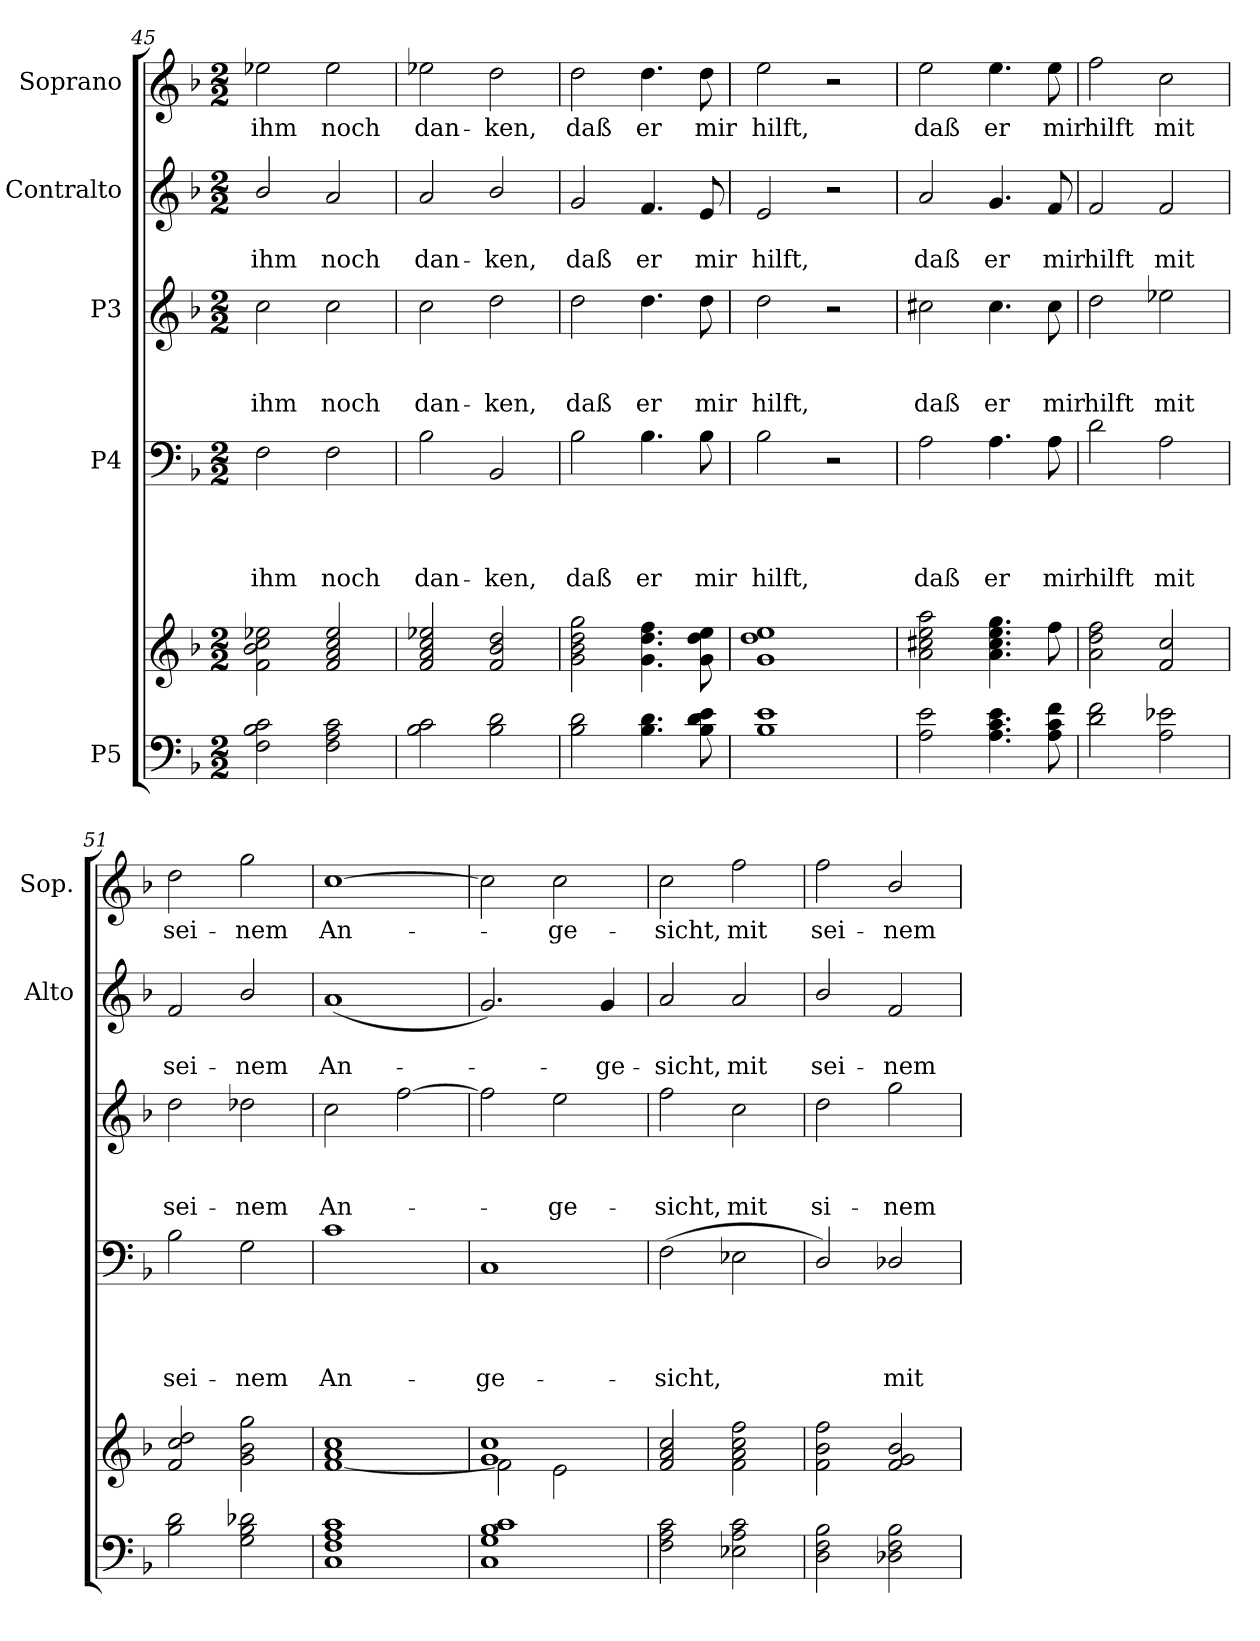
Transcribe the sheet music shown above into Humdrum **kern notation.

**kern	**kern	**kern	**text	**text	**text	**text	**kern	**text	**text	**text	**kern	**text	**text	**kern	**text
*part5	*part5	*part4	*part4	*part4	*part4	*part4	*part3	*part3	*part3	*part3	*part2	*part2	*part2	*part1	*part1
*staff6	*staff5	*staff4	*staff4	*staff4	*staff4	*staff4	*staff3	*staff3	*staff3	*staff3	*staff2	*staff2	*staff2	*staff1	*staff1
*I"P5	*	*I"P4	*	*	*	*	*I"P3	*	*	*	*I"Contralto	*	*	*I"Soprano	*
*	*	*	*	*	*	*	*	*	*	*	*I'Alto	*	*	*I'Sop.	*
*clefF4	*clefG2	*clefF4	*	*	*	*	*clefG2	*	*	*	*clefG2	*	*	*clefG2	*
*	*	*	*	*	*	*	*ITrd7c12	*	*	*	*	*	*	*	*
*k[b-]	*k[b-]	*k[b-]	*	*	*	*	*k[b-]	*	*	*	*k[b-]	*	*	*k[b-]	*
*F:	*F:	*F:	*	*	*	*	*F:	*	*	*	*F:	*	*	*F:	*
*M2/2	*M2/2	*M2/2	*	*	*	*	*M2/2	*	*	*	*M2/2	*	*	*M2/2	*
=45	=45	=45	=45	=45	=45	=45	=45	=45	=45	=45	=45	=45	=45	=45	=45
*^	*^	*	*	*	*	*	*	*	*	*	*	*	*	*	*
!	!	!	!	!	!	!	!	!LO:LY:b	!	!	!	!LO:LY:b	!	!	!LO:LY:b	!	!LO:LY:b
2F\ 2B-\ 2c\	1ryy	1ryy	2f\ 2b-\ 2cc\ 2ee-X\	2F\	.	.	.	ihm	2c\	.	.	ihm	2b-/	.	ihm	2ee-X\	ihm
!	!	!	!	!	!	!	!	!LO:LY:b	!	!	!	!LO:LY:b	!	!	!LO:LY:b	!	!LO:LY:b
2F\ 2A\ 2c\	.	.	2f/ 2a/ 2cc/ 2ee-/	2F\	.	.	.	noch	2c\	.	.	noch	2a/	.	noch	2ee-\	noch
=46	=46	=46	=46	=46	=46	=46	=46	=46	=46	=46	=46	=46	=46	=46	=46	=46	=46
!	!	!	!	!	!	!	!	!LO:LY:b	!	!	!	!LO:LY:b	!	!	!LO:LY:b	!	!LO:LY:b
2B-\ 2c\	1ryy	1ryy	2f/ 2a/ 2cc/ 2ee-X/	2B-\	.	.	.	dan-	2c\	.	.	dan-	2a/	.	dan-	2ee-X\	dan-
!	!	!	!	!	!	!	!	!LO:LY:b	!	!	!	!LO:LY:b	!	!	!LO:LY:b	!	!LO:LY:b
2B-\ 2d\	.	.	2f/ 2b-/ 2dd/	2BB-/	.	.	.	-ken,	2d\	.	.	-ken,	2b-/	.	-ken,	2dd\	-ken,
=47	=47	=47	=47	=47	=47	=47	=47	=47	=47	=47	=47	=47	=47	=47	=47	=47	=47
!	!	!	!	!	!	!	!	!LO:LY:b	!	!	!	!LO:LY:b	!	!	!LO:LY:b	!	!LO:LY:b
2B-\ 2d\	1ryy	1ryy	2g\ 2b-\ 2dd\ 2gg\	2B-\	.	.	.	daß	2d\	.	.	daß	2g/	.	daß	2dd\	daß
!	!	!	!	!	!	!	!	!LO:LY:b	!	!	!	!LO:LY:b	!	!	!LO:LY:b	!	!LO:LY:b
4.B-\ 4.d\	.	.	4.g\ 4.dd\ 4.ff\	4.B-\	.	.	.	er	4.d\	.	.	er	4.f/	.	er	4.dd\	er
!	!	!	!	!	!	!	!	!LO:LY:b	!	!	!	!LO:LY:b	!	!	!LO:LY:b	!	!LO:LY:b
8B-\ 8d\ 8e\	.	.	8g\ 8dd\ 8ee\	8B-\	.	.	.	mir	8d\	.	.	mir	8e/	.	mir	8dd\	mir
=48	=48	=48	=48	=48	=48	=48	=48	=48	=48	=48	=48	=48	=48	=48	=48	=48	=48
!	!	!	!	!	!	!	!	!LO:LY:b	!	!	!	!LO:LY:b	!	!	!LO:LY:b	!	!LO:LY:b
1B- 1e	1ryy	1ryy	1g 1dd 1ee	2B-\	.	.	.	hilft,	2d\	.	.	hilft,	2e/	.	hilft,	2ee\	hilft,
.	.	.	.	2r	.	.	.	.	2r	.	.	.	2r	.	.	2r	.
=49	=49	=49	=49	=49	=49	=49	=49	=49	=49	=49	=49	=49	=49	=49	=49	=49	=49
!	!	!	!	!	!	!	!	!LO:LY:b	!	!	!	!LO:LY:b	!	!	!LO:LY:b	!	!LO:LY:b
2A\ 2e\	1ryy	1ryy	2a\ 2cc#X\ 2ee\ 2aa\	2A\	.	.	.	daß	2c#X\	.	.	daß	2a/	.	daß	2ee\	daß
!	!	!	!	!	!	!	!	!LO:LY:b	!	!	!	!LO:LY:b	!	!	!LO:LY:b	!	!LO:LY:b
4.A\ 4.c\ 4.e\	.	.	4.a\ 4.cc#\ 4.ee\ 4.gg\	4.A\	.	.	.	er	4.c#\	.	.	er	4.g/	.	er	4.ee\	er
!	!	!	!	!	!	!	!	!LO:LY:b	!	!	!	!LO:LY:b	!	!	!LO:LY:b	!	!LO:LY:b
8A\ 8c\ 8f\	.	.	8ff\	8A\	.	.	.	mir	8c#\	.	.	mir	8f/	.	mir	8ee\	mir
=50	=50	=50	=50	=50	=50	=50	=50	=50	=50	=50	=50	=50	=50	=50	=50	=50	=50
!	!	!	!	!	!	!	!	!LO:LY:b	!	!	!	!LO:LY:b	!	!	!LO:LY:b	!	!LO:LY:b
2d\ 2f\	1ryy	1ryy	2a\ 2dd\ 2ff\	2d\	.	.	.	hilft	2d\	.	.	hilft	2f/	.	hilft	2ff\	hilft
!	!	!	!	!	!	!	!	!LO:LY:b	!	!	!	!LO:LY:b	!	!	!LO:LY:b	!	!LO:LY:b
2A\ 2e-X\	.	.	2f/ 2cc/	2A\	.	.	.	mit	2e-X\	.	.	mit	2f/	.	mit	2cc\	mit
!!LO:PB:g=z
=51	=51	=51	=51	=51	=51	=51	=51	=51	=51	=51	=51	=51	=51	=51	=51	=51	=51
!	!	!	!	!	!	!	!	!LO:LY:b	!	!	!	!LO:LY:b	!	!	!LO:LY:b	!	!LO:LY:b
2B-\ 2d\	1ryy	1ryy	2f/ 2cc/ 2dd/	2B-\	.	.	.	sei-	2d\	.	.	sei-	2f/	.	sei-	2dd\	sei-
!	!	!	!	!	!	!	!	!LO:LY:b	!	!	!	!LO:LY:b	!	!	!LO:LY:b	!	!LO:LY:b
2G\ 2B-\ 2d-X\	.	.	2g\ 2b-\ 2gg\	2G\	.	.	.	-nem	2d-X\	.	.	-nem	2b-/	.	-nem	2gg\	-nem
=52	=52	=52	=52	=52	=52	=52	=52	=52	=52	=52	=52	=52	=52	=52	=52	=52	=52
!	!	!	!	!	!	!	!	!LO:LY:b	!	!	!	!LO:LY:b	!	!	!LO:LY:b	!	!LO:LY:b
1C 1F 1A 1c	1ryy	1ryy	[<1f 1a 1cc	1c	.	.	.	An-	2c\	.	.	An-	(<1a	.	An-	[>1cc	An-
.	.	.	.	.	.	.	.	.	[>2f\	.	.	.	.	.	.	.	.
=53	=53	=53	=53	=53	=53	=53	=53	=53	=53	=53	=53	=53	=53	=53	=53	=53	=53
!	!	!	!	!	!	!	!	!LO:LY:b	!	!	!	!	!	!	!	!	!
1C 1G 1B- 1c	1ryy	1g 1cc	2f\]	1C	.	.	.	-ge-	2f\]	.	.	.	2.g/)	.	.	2cc\]	.
!	!	!	!	!	!	!	!	!	!	!	!	!LO:LY:b	!	!	!	!	!LO:LY:b
.	.	.	2e\	.	.	.	.	.	2e\	.	.	-ge-	.	.	.	2cc\	-ge-
!	!	!	!	!	!	!	!	!	!	!	!	!	!	!	!LO:LY:b	!	!
.	.	.	.	.	.	.	.	.	.	.	.	.	4g/	.	-ge-	.	.
=54	=54	=54	=54	=54	=54	=54	=54	=54	=54	=54	=54	=54	=54	=54	=54	=54	=54
!	!	!	!	!	!	!	!	!LO:LY:b	!	!	!	!LO:LY:b	!	!	!LO:LY:b	!	!LO:LY:b
2F\ 2A\ 2c\	1ryy	1ryy	2f/ 2a/ 2cc/	(>2F\	.	.	.	-sicht,	2f\	.	.	-sicht,	2a/	.	-sicht,	2cc\	-sicht,
!	!	!	!	!	!	!	!	!	!	!	!	!LO:LY:b	!	!	!LO:LY:b	!	!LO:LY:b
2E-X\ 2A\ 2c\	.	.	2f\ 2a\ 2cc\ 2ff\	2E-X\	.	.	.	.	2c\	.	.	mit	2a/	.	mit	2ff\	mit
=55	=55	=55	=55	=55	=55	=55	=55	=55	=55	=55	=55	=55	=55	=55	=55	=55	=55
!	!	!	!	!	!	!	!	!	!	!	!	!LO:LY:b	!	!	!LO:LY:b	!	!LO:LY:b
2D\ 2F\ 2B-\	1ryy	1ryy	2f\ 2b-\ 2ff\	2D/)	.	.	.	.	2d\	.	.	si-	2b-/	.	sei-	2ff\	sei-
!	!	!	!	!	!	!	!	!LO:LY:b	!	!	!	!LO:LY:b	!	!	!LO:LY:b	!	!LO:LY:b
2D-X\ 2F\ 2B-\	.	.	2f/ 2g/ 2b-/	2D-X/	.	.	.	mit	2g\	.	.	-nem	2f/	.	-nem	2b-/	-nem
*v	*v	*	*	*	*	*	*	*	*	*	*	*	*	*	*	*	*
*	*v	*v	*	*	*	*	*	*	*	*	*	*	*	*	*	*
=	=	=	=	=	=	=	=	=	=	=	=	=	=	=	=
*-	*-	*-	*-	*-	*-	*-	*-	*-	*-	*-	*-	*-	*-	*-	*-
